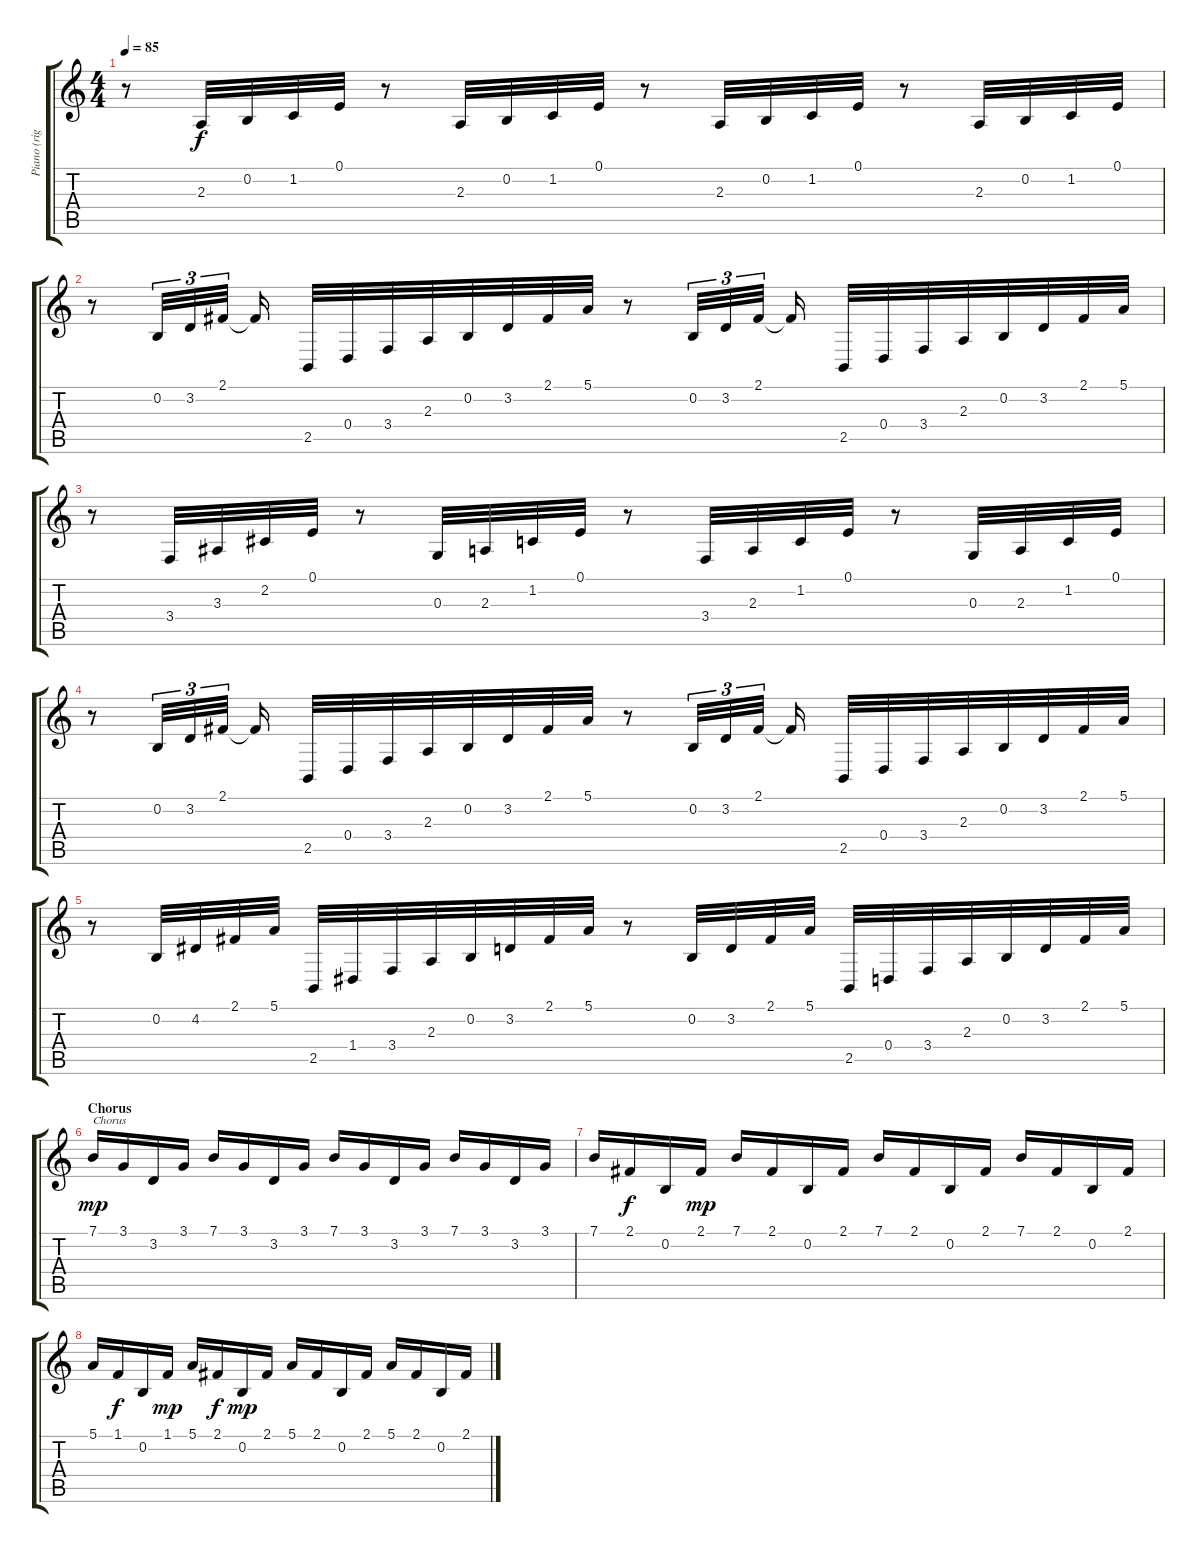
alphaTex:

\track ("Piano (right hand)" "Piano (rig") {instrument brightacousticpiano}
\staff {score tabs}
\tuning (E4 B3 G3 D3 A2 E2) {hide}
\ts (4 4)
\tempo 85
\clef g2
\ks c
r.8{dy f} 2.3.32 0.2.32 1.2.32 0.1.32 r.8 2.3.32 0.2.32 1.2.32 0.1.32 r.8 2.3.32 0.2.32 1.2.32 0.1.32 r.8 2.3.32 0.2.32 1.2.32 0.1.32 |
r.8 0.2.32{tu (3 2)} 3.2.32{tu (3 2)} 2.1.32{tu (3 2)} 2.1{t}.16 2.5.32 0.4.32 3.4.32 2.3.32 0.2.32 3.2.32 2.1.32 5.1.32 r.8 0.2.32{tu (3 2)} 3.2.32{tu (3 2)} 2.1.32{tu (3 2)} 2.1{t}.16 2.5.32 0.4.32 3.4.32 2.3.32 0.2.32 3.2.32 2.1.32 5.1.32 |
r.8 3.4.32 3.3.32 2.2.32 0.1.32 r.8 0.3.32 2.3.32 1.2.32 0.1.32 r.8 3.4.32 2.3.32 1.2.32 0.1.32 r.8 0.3.32 2.3.32 1.2.32 0.1.32 |
r.8 0.2.32{tu (3 2)} 3.2.32{tu (3 2)} 2.1.32{tu (3 2)} 2.1{t}.16 2.5.32 0.4.32 3.4.32 2.3.32 0.2.32 3.2.32 2.1.32 5.1.32 r.8 0.2.32{tu (3 2)} 3.2.32{tu (3 2)} 2.1.32{tu (3 2)} 2.1{t}.16 2.5.32 0.4.32 3.4.32 2.3.32 0.2.32 3.2.32 2.1.32 5.1.32 |
r.8 0.2.32 4.2.32 2.1.32 5.1.32 2.5.32 1.4.32 3.4.32 2.3.32 0.2.32 3.2.32 2.1.32 5.1.32 r.8 0.2.32 3.2.32 2.1.32 5.1.32 2.5.32 0.4.32 3.4.32 2.3.32 0.2.32 3.2.32 2.1.32 5.1.32 |
\section ("" "Chorus")
7.1.16{txt "Chorus" dy mp instrument tangoaccordion} 3.1.16 3.2.16 3.1.16 7.1.16 3.1.16 3.2.16 3.1.16 7.1.16 3.1.16 3.2.16 3.1.16 7.1.16 3.1.16 3.2.16 3.1.16 |
7.1.16 2.1.16{dy f} 0.2.16 2.1.16{dy mp} 7.1.16 2.1.16 0.2.16 2.1.16 7.1.16 2.1.16 0.2.16 2.1.16 7.1.16 2.1.16 0.2.16 2.1.16 |
5.1.16 1.1.16{dy f} 0.2.16 1.1.16{dy mp} 5.1.16 2.1.16{dy f} 0.2.16{dy mp} 2.1.16 5.1.16 2.1.16 0.2.16 2.1.16 5.1.16 2.1.16 0.2.16 2.1.16
